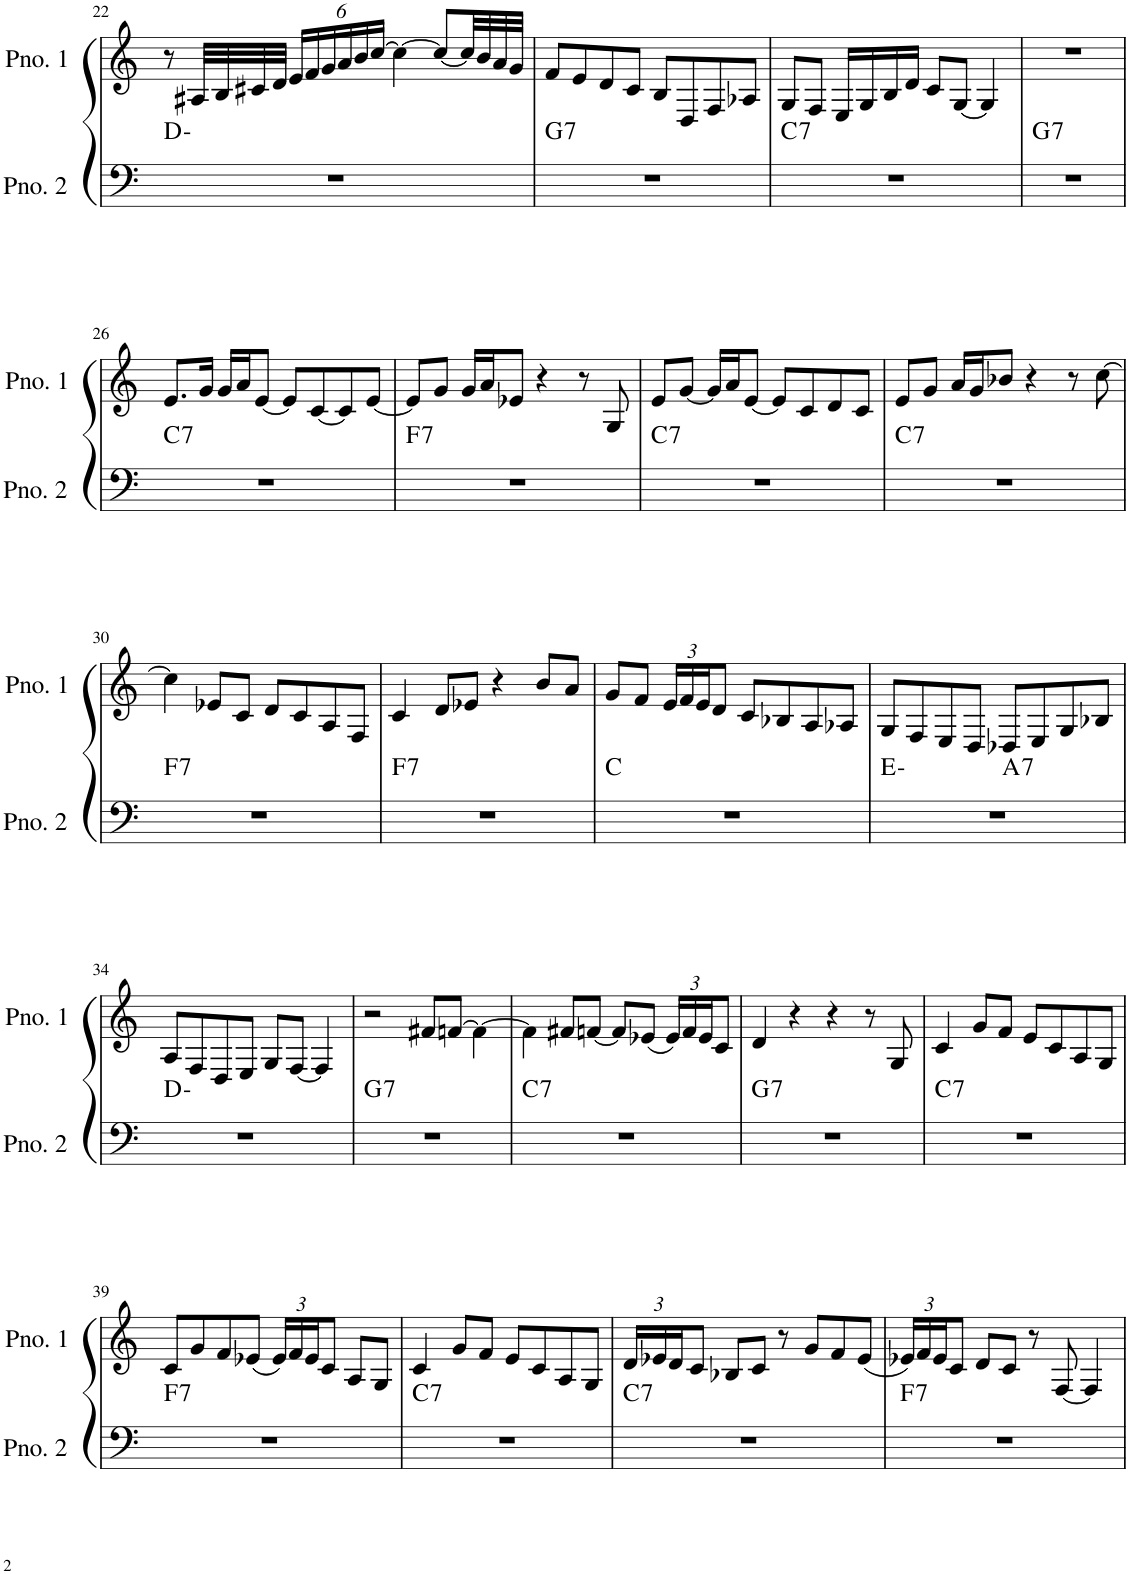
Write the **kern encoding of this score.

**kern	**harte	**kern
*part2	*part2	*part1
*staff2	*	*staff1
*I"ピアノ 2	*	*I"ピアノ 1
!!LO:PB:g=z
*clefF4	*	*clefG2
*k[]	*	*k[]
*M4/4	*	*M4/4
=22	=22	=22
1r	D:min	8r
.	.	32A#X/LLL
.	.	32B/
.	.	32c#X/
.	.	32d/JJJ
*	*	*Xbrackettup
.	.	24e/LL
.	.	24f/
.	.	24g/
.	.	24a/
.	.	24b/
.	.	[24cc/JJ
.	.	4cc\_
.	.	8cc/L_
.	.	32cc/LL]
.	.	32b/
.	.	32a/
.	.	32g/JJJ
=23	=23	=23
!	!LO:H:kt=7	!
1r	G:7	8f/L
.	.	8e/
.	.	8d/
.	.	8c/J
.	.	8B/L
.	.	8D/
.	.	8F/
.	.	8A-X/J
=24	=24	=24
!	!LO:H:kt=7	!
1r	C:7	8G/L
.	.	8F/J
.	.	16E/LL
.	.	16G/
.	.	16B/
.	.	16d/JJ
.	.	8c/L
.	.	[8G/J
.	.	4G/]
=25	=25	=25
!	!LO:H:kt=7	!
1r	G:7	1r
!!LO:LB:g=z
=26	=26	=26
!	!LO:H:kt=7	!
1r	C:7	8.e/L
.	.	16g/Jk
.	.	16g/LL
.	.	16a/J
.	.	[8e/J
.	.	8e/L]
.	.	[8c/
.	.	8c/]
.	.	[8e/J
=27	=27	=27
!	!LO:H:kt=7	!
1r	F:7	8e/L]
.	.	8g/J
.	.	16g/LL
.	.	16a/J
.	.	8e-X/J
.	.	4r
.	.	8r
.	.	8G/
=28	=28	=28
!	!LO:H:kt=7	!
1r	C:7	8e/L
.	.	[8g/J
.	.	16g/LL]
.	.	16a/J
.	.	[8e/J
.	.	8e/L]
.	.	8c/
.	.	8d/
.	.	8c/J
=29	=29	=29
!	!LO:H:kt=7	!
1r	C:7	8e/L
.	.	8g/J
.	.	16a/LL
.	.	16g/J
.	.	8b-X/J
.	.	4r
.	.	8r
.	.	[8cc\
!!LO:LB:g=z
=30	=30	=30
!	!LO:H:kt=7	!
1r	F:7	4cc\]
.	.	8e-X/L
.	.	8c/J
.	.	8d/L
.	.	8c/
.	.	8A/
.	.	8F/J
=31	=31	=31
!	!LO:H:kt=7	!
1r	F:7	4c/
.	.	8d/L
.	.	8e-X/J
.	.	4r
.	.	8b/L
.	.	8a/J
=32	=32	=32
1r	C:maj	8g/L
.	.	8f/J
.	.	24e/LL
.	.	24f/
.	.	24e/J
.	.	8d/J
.	.	8c/L
.	.	8B-X/
.	.	8A/
.	.	8A-X/J
=33	=33	=33
*^	*	*
1r	2ryy	E:min	8G/L
.	.	.	8F/
.	.	.	8E/
.	.	.	8D/J
!	!	!LO:H:kt=7	!
.	2ryy	A:7	8D-X/L
.	.	.	8E/
.	.	.	8G/
.	.	.	8B-X/J
*v	*v	*	*
!!LO:LB:g=z
=34	=34	=34
1r	D:min	8A/L
.	.	8F/
.	.	8D/
.	.	8E/J
.	.	8G/L
.	.	[8F/J
.	.	4F/]
=35	=35	=35
!	!LO:H:kt=7	!
1r	G:7	2r
.	.	8f#X/L
.	.	[8fn/J
.	.	4f\_
=36	=36	=36
!	!LO:H:kt=7	!
1r	C:7	4f\]
.	.	8f#X/L
.	.	[8fn/J
.	.	8f/L]
.	.	(8e-X/J
.	.	24e-/LL)
.	.	24f/
.	.	24e-/J
.	.	8c/J
=37	=37	=37
!	!LO:H:kt=7	!
1r	G:7	4d/
.	.	4r
.	.	4r
.	.	8r
.	.	8G/
=38	=38	=38
!	!LO:H:kt=7	!
1r	C:7	4c/
.	.	8g/L
.	.	8f/J
.	.	8e/L
.	.	8c/
.	.	8A/
.	.	8G/J
!!LO:LB:g=z
=39	=39	=39
!	!LO:H:kt=7	!
1r	F:7	8c/L
.	.	8g/
.	.	8f/
.	.	(8e-X/J
.	.	24e-/LL)
.	.	24f/
.	.	24e-/J
.	.	8c/J
.	.	8A/L
.	.	8G/J
=40	=40	=40
!	!LO:H:kt=7	!
1r	C:7	4c/
.	.	8g/L
.	.	8f/J
.	.	8e/L
.	.	8c/
.	.	8A/
.	.	8G/J
=41	=41	=41
!	!LO:H:kt=7	!
1r	C:7	24d/LL
.	.	24e-X/
.	.	24d/J
.	.	8c/J
.	.	8B-X/L
.	.	8c/J
.	.	8r
.	.	8g/L
.	.	8f/
.	.	(8e-/J
=42	=42	=42
!	!LO:H:kt=7	!
1r	F:7	24e-X/LL)
.	.	24f/
.	.	24e-/J
.	.	8c/J
.	.	8d/L
.	.	8c/J
.	.	8r
.	.	[8F/
.	.	4F/]
=	=	=
*-	*-	*-
